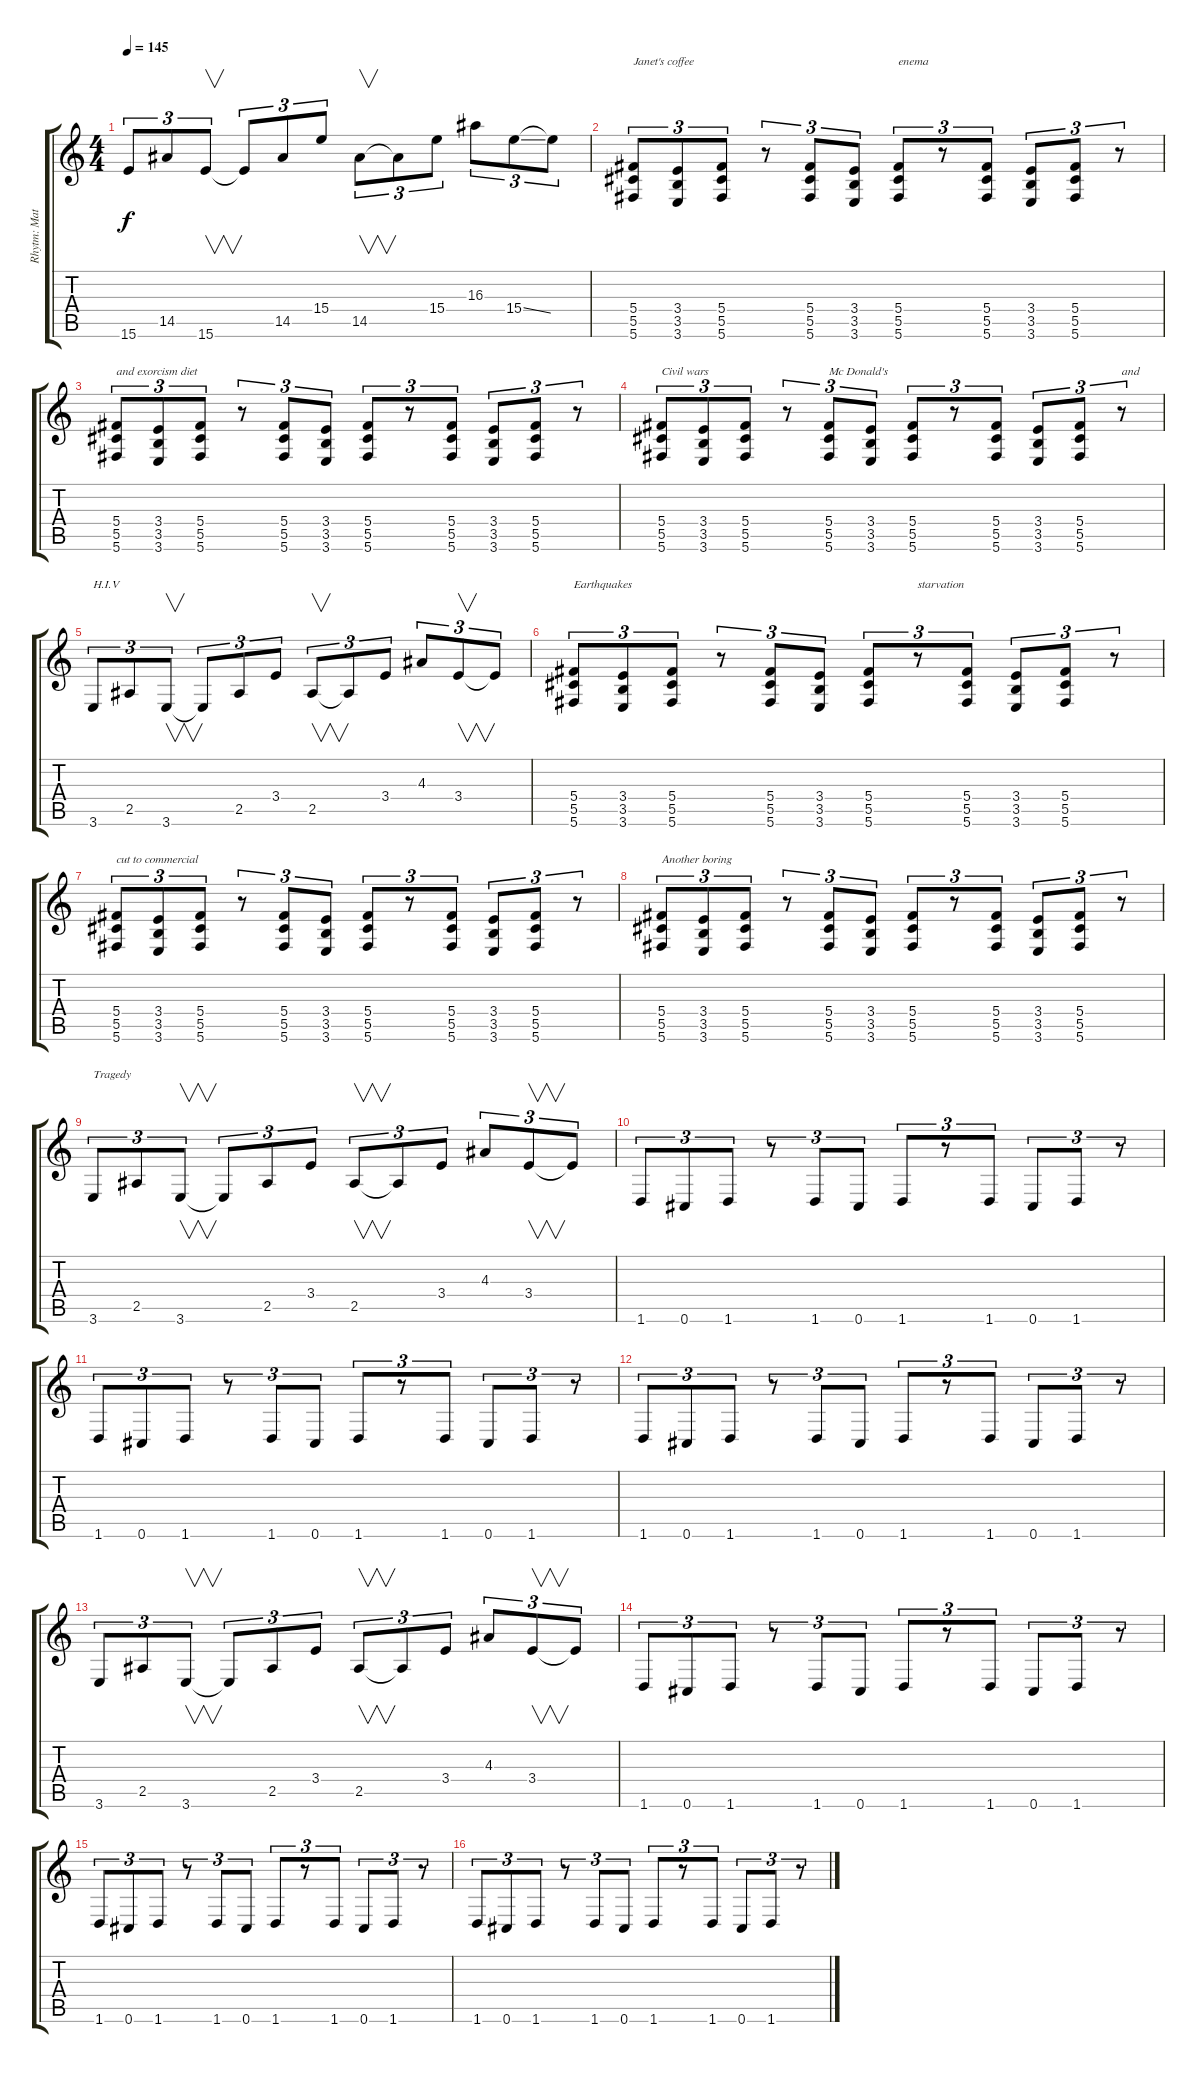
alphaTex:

\track ("Rhytm: Mattias Eklundh" "Rhytm: Mat") {instrument distortionguitar}
\staff {score tabs}
\tuning (Db4 Ab3 Gb3 Db3 Ab2 Db2) {hide}
\ts (4 4)
\tempo 145
\clef g2
\ks c
15.6.8{tu (3 2) dy f} 14.5.8{tu (3 2)} 15.6.8{v tu (3 2)} 15.6{t}.8{tu (3 2)} 14.5.8{tu (3 2)} 15.4.8{tu (3 2)} 14.5.8{v tu (3 2)} 14.5{t}.8{tu (3 2)} 15.4.8{tu (3 2)} 16.3.8{tu (3 2)} 15.4{ss}.8{tu (3 2)} 15.4{t}.8{tu (3 2)} |
(5.4 5.5 5.6).8{tu (3 2) txt "Janet's coffee "} (3.4 3.5 3.6).8{tu (3 2)} (5.4 5.5 5.6).8{tu (3 2)} r.8{tu (3 2)} (5.4 5.5 5.6).8{tu (3 2)} (3.4 3.5 3.6).8{tu (3 2)} (5.4 5.5 5.6).8{tu (3 2) txt "enema"} r.8{tu (3 2)} (5.4 5.5 5.6).8{tu (3 2)} (3.4 3.5 3.6).8{tu (3 2)} (5.4 5.5 5.6).8{tu (3 2)} r.8{tu (3 2)} |
(5.4 5.5 5.6).8{tu (3 2) txt "and exorcism diet"} (3.4 3.5 3.6).8{tu (3 2)} (5.4 5.5 5.6).8{tu (3 2)} r.8{tu (3 2)} (5.4 5.5 5.6).8{tu (3 2)} (3.4 3.5 3.6).8{tu (3 2)} (5.4 5.5 5.6).8{tu (3 2)} r.8{tu (3 2)} (5.4 5.5 5.6).8{tu (3 2)} (3.4 3.5 3.6).8{tu (3 2)} (5.4 5.5 5.6).8{tu (3 2)} r.8{tu (3 2)} |
(5.4 5.5 5.6).8{tu (3 2) txt "Civil wars"} (3.4 3.5 3.6).8{tu (3 2)} (5.4 5.5 5.6).8{tu (3 2)} r.8{tu (3 2)} (5.4 5.5 5.6).8{tu (3 2) txt "Mc Donald's"} (3.4 3.5 3.6).8{tu (3 2)} (5.4 5.5 5.6).8{tu (3 2)} r.8{tu (3 2)} (5.4 5.5 5.6).8{tu (3 2)} (3.4 3.5 3.6).8{tu (3 2)} (5.4 5.5 5.6).8{tu (3 2)} r.8{tu (3 2) txt "and"} |
3.6.8{tu (3 2) txt "H.I.V"} 2.5.8{tu (3 2)} 3.6.8{v tu (3 2)} 3.6{t}.8{tu (3 2)} 2.5.8{tu (3 2)} 3.4.8{tu (3 2)} 2.5.8{v tu (3 2)} 2.5{t}.8{tu (3 2)} 3.4.8{tu (3 2)} 4.3.8{tu (3 2)} 3.4.8{v tu (3 2)} 3.4{t}.8{tu (3 2)} |
(5.4 5.5 5.6).8{tu (3 2) txt "Earthquakes"} (3.4 3.5 3.6).8{tu (3 2)} (5.4 5.5 5.6).8{tu (3 2)} r.8{tu (3 2)} (5.4 5.5 5.6).8{tu (3 2)} (3.4 3.5 3.6).8{tu (3 2)} (5.4 5.5 5.6).8{tu (3 2)} r.8{tu (3 2) txt "starvation"} (5.4 5.5 5.6).8{tu (3 2)} (3.4 3.5 3.6).8{tu (3 2)} (5.4 5.5 5.6).8{tu (3 2)} r.8{tu (3 2)} |
(5.4 5.5 5.6).8{tu (3 2) txt "cut to commercial"} (3.4 3.5 3.6).8{tu (3 2)} (5.4 5.5 5.6).8{tu (3 2)} r.8{tu (3 2)} (5.4 5.5 5.6).8{tu (3 2)} (3.4 3.5 3.6).8{tu (3 2)} (5.4 5.5 5.6).8{tu (3 2)} r.8{tu (3 2)} (5.4 5.5 5.6).8{tu (3 2)} (3.4 3.5 3.6).8{tu (3 2)} (5.4 5.5 5.6).8{tu (3 2)} r.8{tu (3 2)} |
(5.4 5.5 5.6).8{tu (3 2) txt "Another boring"} (3.4 3.5 3.6).8{tu (3 2)} (5.4 5.5 5.6).8{tu (3 2)} r.8{tu (3 2)} (5.4 5.5 5.6).8{tu (3 2)} (3.4 3.5 3.6).8{tu (3 2)} (5.4 5.5 5.6).8{tu (3 2)} r.8{tu (3 2)} (5.4 5.5 5.6).8{tu (3 2)} (3.4 3.5 3.6).8{tu (3 2)} (5.4 5.5 5.6).8{tu (3 2)} r.8{tu (3 2)} |
3.6.8{tu (3 2) txt "Tragedy"} 2.5.8{tu (3 2)} 3.6.8{v tu (3 2)} 3.6{t}.8{tu (3 2)} 2.5.8{tu (3 2)} 3.4.8{tu (3 2)} 2.5.8{v tu (3 2)} 2.5{t}.8{tu (3 2)} 3.4.8{tu (3 2)} 4.3.8{tu (3 2)} 3.4.8{v tu (3 2)} 3.4{t}.8{tu (3 2)} |
1.6.8{tu (3 2)} 0.6.8{tu (3 2)} 1.6.8{tu (3 2)} r.8{tu (3 2)} 1.6.8{tu (3 2)} 0.6.8{tu (3 2)} 1.6.8{tu (3 2)} r.8{tu (3 2)} 1.6.8{tu (3 2)} 0.6.8{tu (3 2)} 1.6.8{tu (3 2)} r.8{tu (3 2)} |
1.6.8{tu (3 2)} 0.6.8{tu (3 2)} 1.6.8{tu (3 2)} r.8{tu (3 2)} 1.6.8{tu (3 2)} 0.6.8{tu (3 2)} 1.6.8{tu (3 2)} r.8{tu (3 2)} 1.6.8{tu (3 2)} 0.6.8{tu (3 2)} 1.6.8{tu (3 2)} r.8{tu (3 2)} |
1.6.8{tu (3 2)} 0.6.8{tu (3 2)} 1.6.8{tu (3 2)} r.8{tu (3 2)} 1.6.8{tu (3 2)} 0.6.8{tu (3 2)} 1.6.8{tu (3 2)} r.8{tu (3 2)} 1.6.8{tu (3 2)} 0.6.8{tu (3 2)} 1.6.8{tu (3 2)} r.8{tu (3 2)} |
3.6.8{tu (3 2)} 2.5.8{tu (3 2)} 3.6.8{v tu (3 2)} 3.6{t}.8{tu (3 2)} 2.5.8{tu (3 2)} 3.4.8{tu (3 2)} 2.5.8{v tu (3 2)} 2.5{t}.8{tu (3 2)} 3.4.8{tu (3 2)} 4.3.8{tu (3 2)} 3.4.8{v tu (3 2)} 3.4{t}.8{tu (3 2)} |
1.6.8{tu (3 2)} 0.6.8{tu (3 2)} 1.6.8{tu (3 2)} r.8{tu (3 2)} 1.6.8{tu (3 2)} 0.6.8{tu (3 2)} 1.6.8{tu (3 2)} r.8{tu (3 2)} 1.6.8{tu (3 2)} 0.6.8{tu (3 2)} 1.6.8{tu (3 2)} r.8{tu (3 2)} |
1.6.8{tu (3 2)} 0.6.8{tu (3 2)} 1.6.8{tu (3 2)} r.8{tu (3 2)} 1.6.8{tu (3 2)} 0.6.8{tu (3 2)} 1.6.8{tu (3 2)} r.8{tu (3 2)} 1.6.8{tu (3 2)} 0.6.8{tu (3 2)} 1.6.8{tu (3 2)} r.8{tu (3 2)} |
1.6.8{tu (3 2)} 0.6.8{tu (3 2)} 1.6.8{tu (3 2)} r.8{tu (3 2)} 1.6.8{tu (3 2)} 0.6.8{tu (3 2)} 1.6.8{tu (3 2)} r.8{tu (3 2)} 1.6.8{tu (3 2)} 0.6.8{tu (3 2)} 1.6.8{tu (3 2)} r.8{tu (3 2)}
